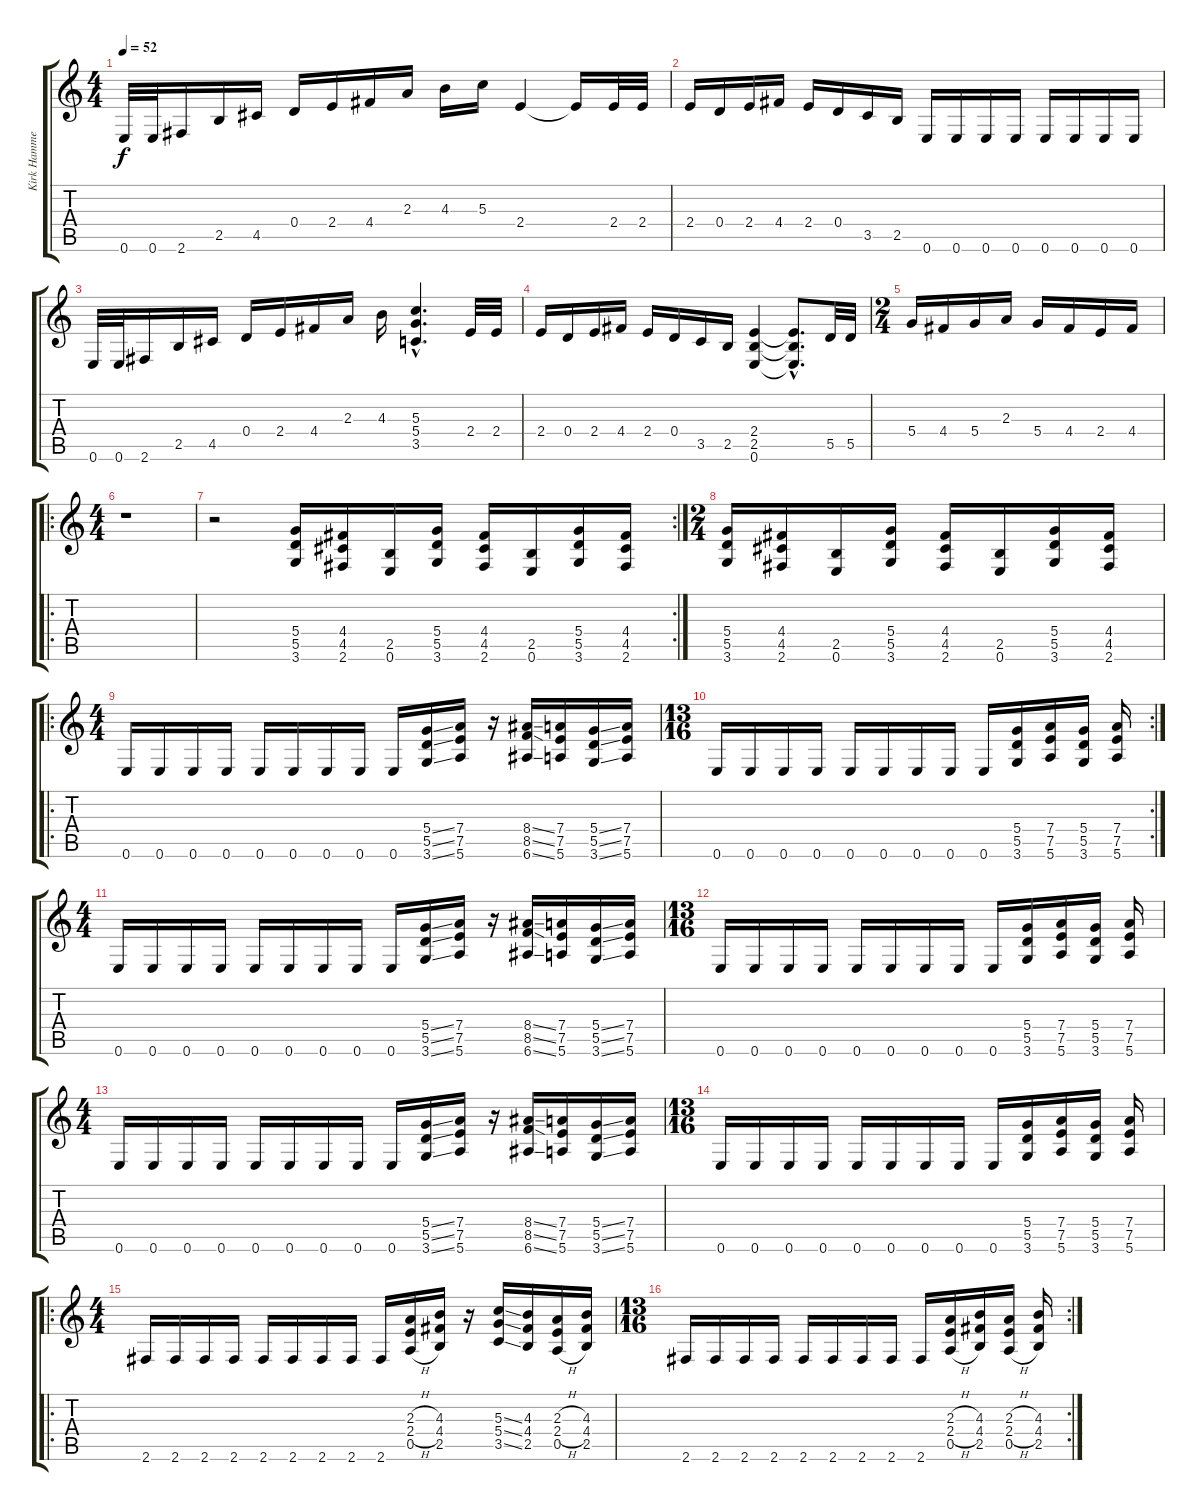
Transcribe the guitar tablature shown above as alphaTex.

\track ("Kirk Hammet" "Kirk Hamme") {instrument distortionguitar}
\staff {score tabs}
\tuning (E4 B3 G3 D3 A2 E2) {hide}
\ts (4 4)
\tempo 52
\clef g2
\ks c
0.6.32{dy f} 0.6.32 2.6.16 2.5.16 4.5.16 0.4.16 2.4.16 4.4.16 2.3.16 4.3.16 5.3.16 2.4.4 2.4{t}.16 2.4.32 2.4.32 |
2.4.16 0.4.16 2.4.16 4.4.16 2.4.16 0.4.16 3.5.16 2.5.16 0.6.16 0.6.16 0.6.16 0.6.16 0.6.16 0.6.16 0.6.16 0.6.16 |
0.6.32 0.6.32 2.6.16 2.5.16 4.5.16 0.4.16 2.4.16 4.4.16 2.3.16 4.3.16 (5.3{hac} 5.4{hac} 3.5{hac}).4{d} 2.4.32 2.4.32 |
2.4.16 0.4.16 2.4.16 4.4.16 2.4.16 0.4.16 3.5.16 2.5.16 (2.4 2.5 0.6).4 (2.4{hac t} 2.5{hac t} 0.6{hac t}).8{d} 5.5.32 5.5.32 |
\ts (2 4)
5.4.16 4.4.16 5.4.16 2.3.16 5.4.16 4.4.16 2.4.16 4.4.16 |
\ro
\ts (4 4)
r.1 |
\rc 2
r.2 (5.4 5.5 3.6).16 (4.4 4.5 2.6).16 (2.5 0.6).16 (5.4 5.5 3.6).16 (4.4 4.5 2.6).16 (2.5 0.6).16 (5.4 5.5 3.6).16 (4.4 4.5 2.6).16 |
\ts (2 4)
(5.4 5.5 3.6).16 (4.4 4.5 2.6).16 (2.5 0.6).16 (5.4 5.5 3.6).16 (4.4 4.5 2.6).16 (2.5 0.6).16 (5.4 5.5 3.6).16 (4.4 4.5 2.6).16 |
\ro
\ts (4 4)
0.6.16 0.6.16 0.6.16 0.6.16 0.6.16 0.6.16 0.6.16 0.6.16 0.6.16 (5.4{ss} 5.5{ss} 3.6{ss}).16 (7.4 7.5 5.6).16 r.16 (8.4{ss} 8.5{ss} 6.6{ss}).16 (7.4 7.5 5.6).16 (5.4{ss} 5.5{ss} 3.6{ss}).16 (7.4 7.5 5.6).16 |
\rc 2
\ts (13 16)
0.6.16 0.6.16 0.6.16 0.6.16 0.6.16 0.6.16 0.6.16 0.6.16 0.6.16 (5.4 5.5 3.6).16 (7.4 7.5 5.6).16 (5.4 5.5 3.6).16 (7.4 7.5 5.6).16 |
\ts (4 4)
0.6.16 0.6.16 0.6.16 0.6.16 0.6.16 0.6.16 0.6.16 0.6.16 0.6.16 (5.4{ss} 5.5{ss} 3.6{ss}).16 (7.4 7.5 5.6).16 r.16 (8.4{ss} 8.5{ss} 6.6{ss}).16 (7.4 7.5 5.6).16 (5.4{ss} 5.5{ss} 3.6{ss}).16 (7.4 7.5 5.6).16 |
\ts (13 16)
0.6.16 0.6.16 0.6.16 0.6.16 0.6.16 0.6.16 0.6.16 0.6.16 0.6.16 (5.4 5.5 3.6).16 (7.4 7.5 5.6).16 (5.4 5.5 3.6).16 (7.4 7.5 5.6).16 |
\ts (4 4)
0.6.16 0.6.16 0.6.16 0.6.16 0.6.16 0.6.16 0.6.16 0.6.16 0.6.16 (5.4{ss} 5.5{ss} 3.6{ss}).16 (7.4 7.5 5.6).16 r.16 (8.4{ss} 8.5{ss} 6.6{ss}).16 (7.4 7.5 5.6).16 (5.4{ss} 5.5{ss} 3.6{ss}).16 (7.4 7.5 5.6).16 |
\ts (13 16)
0.6.16 0.6.16 0.6.16 0.6.16 0.6.16 0.6.16 0.6.16 0.6.16 0.6.16 (5.4 5.5 3.6).16 (7.4 7.5 5.6).16 (5.4 5.5 3.6).16 (7.4 7.5 5.6).16 |
\ro
\ts (4 4)
2.6.16 2.6.16 2.6.16 2.6.16 2.6.16 2.6.16 2.6.16 2.6.16 2.6.16 (2.3{h} 2.4{h} 0.5{h}).16 (4.3 4.4 2.5).16 r.16 (5.3{ss} 5.4{ss} 3.5{ss}).16 (4.3 4.4 2.5).16 (2.3{h} 2.4{h} 0.5{h}).16 (4.3 4.4 2.5).16 |
\rc 2
\ts (13 16)
2.6.16 2.6.16 2.6.16 2.6.16 2.6.16 2.6.16 2.6.16 2.6.16 2.6.16 (2.3{h} 2.4{h} 0.5{h}).16 (4.3 4.4 2.5).16 (2.3{h} 2.4{h} 0.5{h}).16 (4.3 4.4 2.5).16
